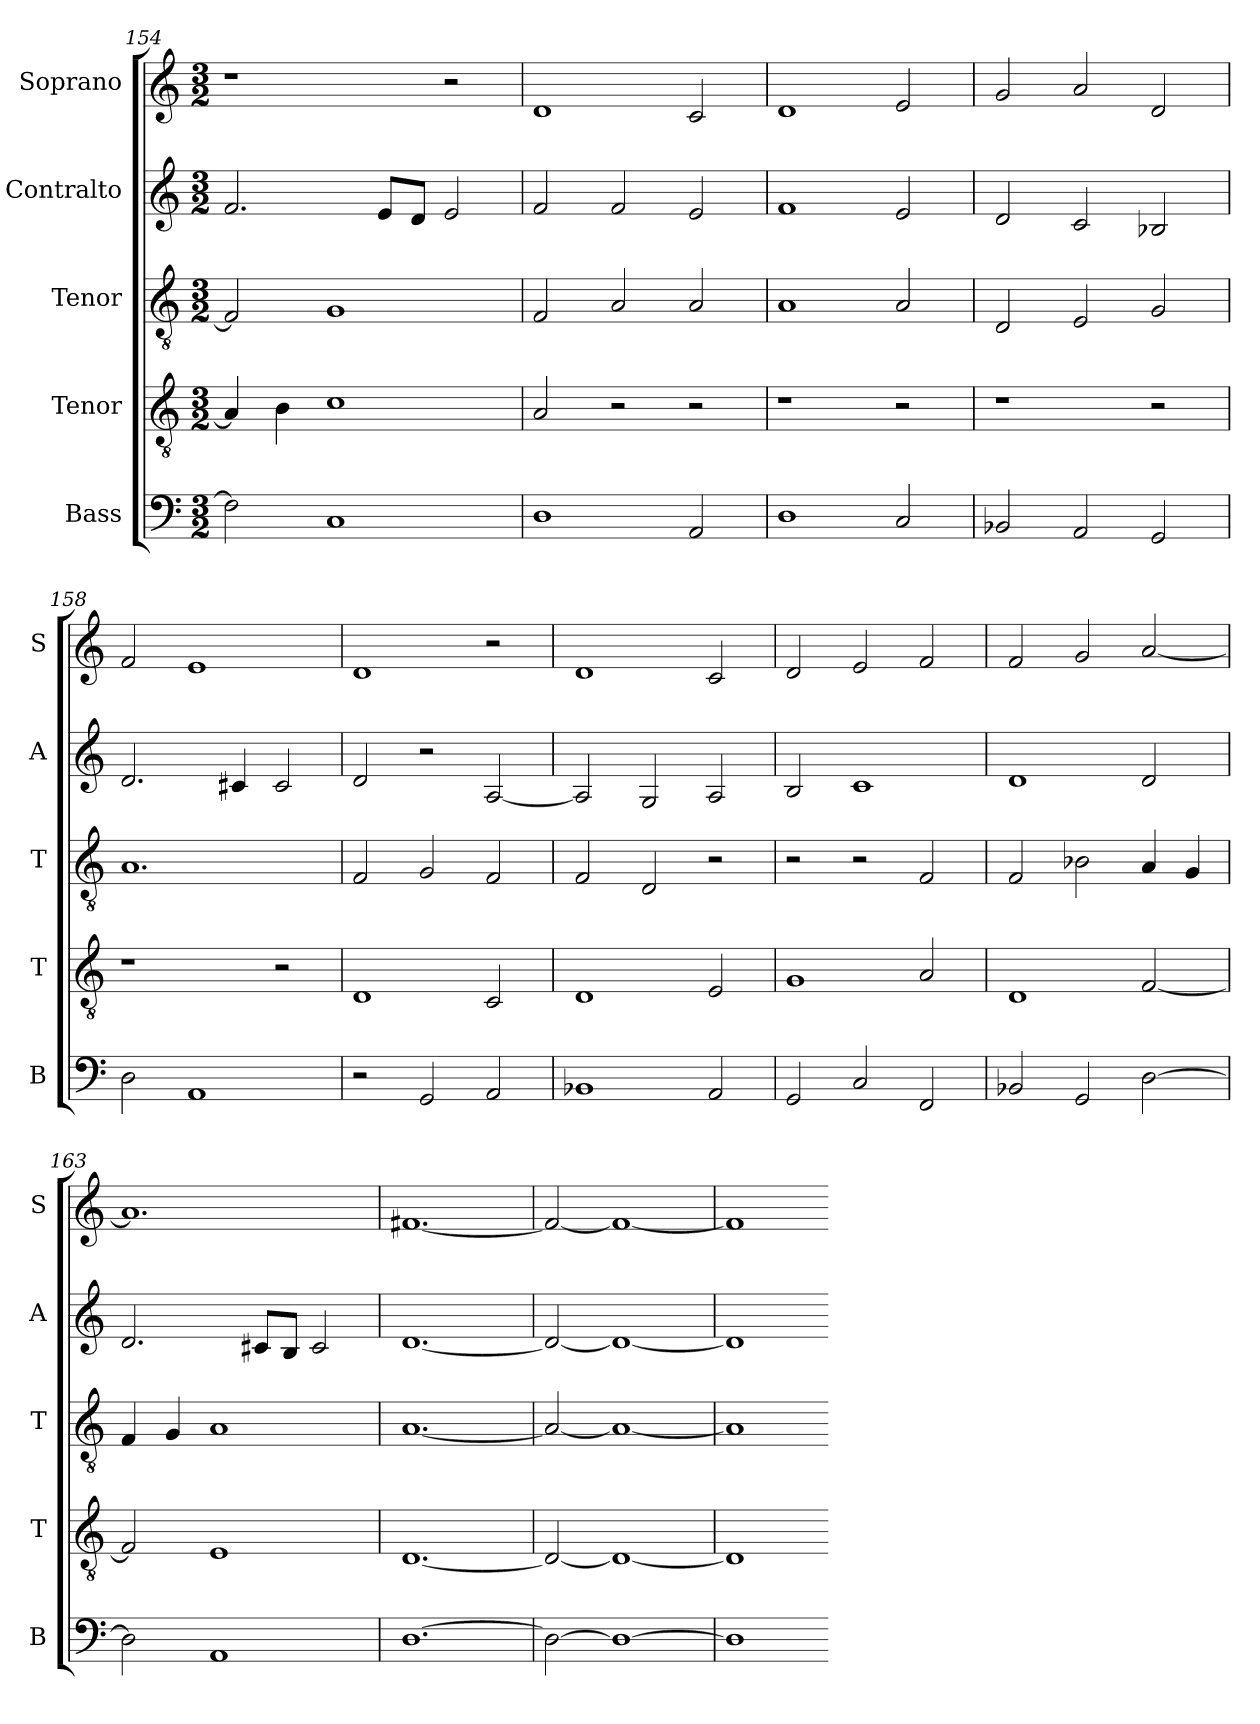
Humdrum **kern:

**kern	**kern	**kern	**kern	**kern
*part5	*part4	*part3	*part2	*part1
*staff5	*staff4	*staff3	*staff2	*staff1
*I"Bass	*I"Tenor	*I"Tenor	*I"Contralto	*I"Soprano
*I'B	*I'T	*I'T	*I'A	*I'S
*clefF4	*clefGv2	*clefGv2	*clefG2	*clefG2
*k[]	*k[]	*k[]	*k[]	*k[]
*D:dor	*D:dor	*D:dor	*D:dor	*D:dor
*M3/2	*M3/2	*M3/2	*M3/2	*M3/2
=154	=154	=154	=154	=154
2F]	4A]	2F]	2.f	1r
.	4B	.	.	.
1C	1c	1G	.	.
.	.	.	8e/L	.
.	.	.	8d/J	.
.	.	.	2e	2r
=155	=155	=155	=155	=155
1D	2A	2F	2f	1d
.	2r	2A	2f	.
2AA	2r	2A	2e	2c
=156	=156	=156	=156	=156
1D	1r	1A	1f	1d
2C	2r	2A	2e	2e
=157	=157	=157	=157	=157
2BB-X	1r	2D	2d	2g
2AA	.	2E	2c	2a
2GG	2r	2G	2B-X	2d
=158	=158	=158	=158	=158
2D	1r	1.A	2.d	2f
1AA	.	.	.	1e
.	.	.	4c#X	.
.	2r	.	2c#	.
=159	=159	=159	=159	=159
2r	1D	2F	2d	1d
2GG	.	2G	2r	.
2AA	2C	2F	[2A	2r
=160	=160	=160	=160	=160
1BB-X	1D	2F	2A]	1d
.	.	2D	2G	.
2AA	2E	2r	2A	2c
=161	=161	=161	=161	=161
2GG	1G	2r	2B	2d
2C	.	2r	1c	2e
2FF	2A	2F	.	2f
=162	=162	=162	=162	=162
2BB-X	1D	2F	1d	2f
2GG	.	2B-X	.	2g
[2D	[2F	4A	2d	[2a
.	.	4G	.	.
=163	=163	=163	=163	=163
2D]	2F]	4F	2.d	1.a]
.	.	4G	.	.
1AA	1E	1A	.	.
.	.	.	8c#X/L	.
.	.	.	8B/J	.
.	.	.	2c#	.
=164	=164	=164	=164	=164
[1.D	[1.D	[1.A	[1.d	[1.f#X
=165	=165	=165	=165	=165
2D_	2D_	2A_	2d_	2f#_
1D_	1D_	1A_	1d_	1f#_
=166	=166	=166	=166	=166
1D]	1D]	1A]	1d]	1f#]
=-	=-	=-	=-	=-
*-	*-	*-	*-	*-
